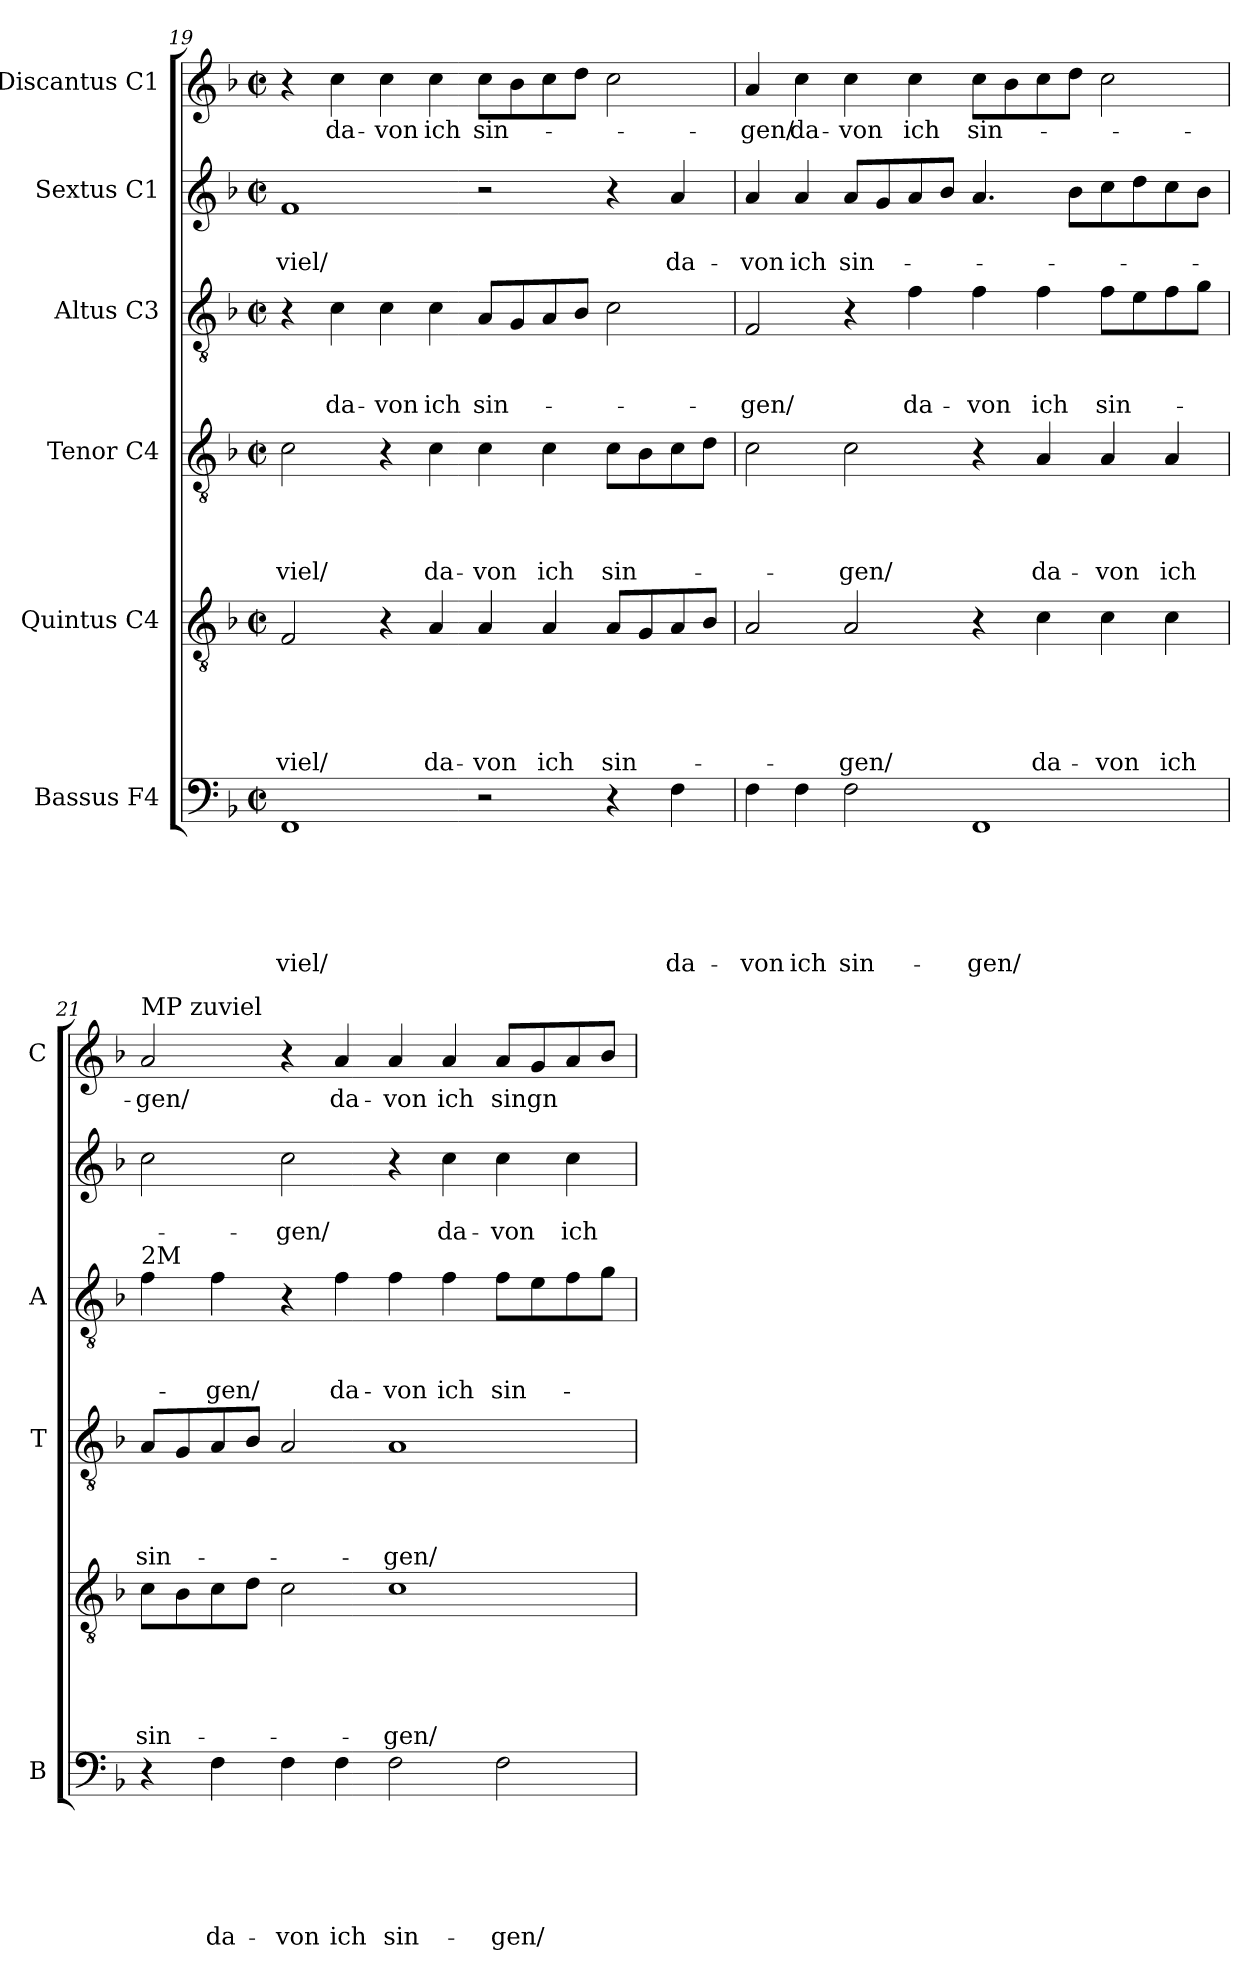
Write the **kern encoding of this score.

**kern	**text	**text	**text	**text	**text	**text	**kern	**text	**text	**text	**text	**text	**kern	**text	**text	**text	**text	**kern	**text	**text	**text	**kern	**text	**text	**kern	**text
*part6	*part6	*part6	*part6	*part6	*part6	*part6	*part5	*part5	*part5	*part5	*part5	*part5	*part4	*part4	*part4	*part4	*part4	*part3	*part3	*part3	*part3	*part2	*part2	*part2	*part1	*part1
*staff6	*staff6	*staff6	*staff6	*staff6	*staff6	*staff6	*staff5	*staff5	*staff5	*staff5	*staff5	*staff5	*staff4	*staff4	*staff4	*staff4	*staff4	*staff3	*staff3	*staff3	*staff3	*staff2	*staff2	*staff2	*staff1	*staff1
*I"Bassus F4	*	*	*	*	*	*	*I"Quintus C4	*	*	*	*	*	*I"Tenor C4	*	*	*	*	*I"Altus C3	*	*	*	*I"Sextus C1	*	*	*I"Discantus C1	*
*I'B	*	*	*	*	*	*	*	*	*	*	*	*	*I'T	*	*	*	*	*I'A	*	*	*	*	*	*	*I'C	*
!!LO:LB:g=z
*clefF4	*	*	*	*	*	*	*clefGv2	*	*	*	*	*	*clefGv2	*	*	*	*	*clefGv2	*	*	*	*clefG2	*	*	*clefG2	*
*k[b-]	*	*	*	*	*	*	*k[b-]	*	*	*	*	*	*k[b-]	*	*	*	*	*k[b-]	*	*	*	*k[b-]	*	*	*k[b-]	*
*F:	*	*	*	*	*	*	*F:	*	*	*	*	*	*F:	*	*	*	*	*F:	*	*	*	*F:	*	*	*F:	*
*M2/2	*	*	*	*	*	*	*M2/2	*	*	*	*	*	*M2/2	*	*	*	*	*M2/2	*	*	*	*M2/2	*	*	*M2/2	*
*met(c|)	*	*	*	*	*	*	*met(c|)	*	*	*	*	*	*met(c|)	*	*	*	*	*met(c|)	*	*	*	*met(c|)	*	*	*met(c|)	*
=19	=19	=19	=19	=19	=19	=19	=19	=19	=19	=19	=19	=19	=19	=19	=19	=19	=19	=19	=19	=19	=19	=19	=19	=19	=19	=19
!	!	!	!	!	!	!LO:LY:b	!	!	!	!	!	!LO:LY:b	!	!	!	!	!LO:LY:b	!	!	!	!	!	!	!LO:LY:b	!	!
1FF	.	.	.	.	.	viel/	2F/	.	.	.	.	viel/	2c\	.	.	.	viel/	4r	.	.	.	1f	.	viel/	4r	.
!	!	!	!	!	!	!	!	!	!	!	!	!	!	!	!	!	!	!	!	!	!LO:LY:b	!	!	!	!	!LO:LY:b
.	.	.	.	.	.	.	.	.	.	.	.	.	.	.	.	.	.	4c\	.	.	da-	.	.	.	4cc\	da-
!	!	!	!	!	!	!	!	!	!	!	!	!	!	!	!	!	!	!	!	!	!LO:LY:b	!	!	!	!	!LO:LY:b
.	.	.	.	.	.	.	4r	.	.	.	.	.	4r	.	.	.	.	4c\	.	.	-von	.	.	.	4cc\	-von
!	!	!	!	!	!	!	!	!	!	!	!	!LO:LY:b	!	!	!	!	!LO:LY:b	!	!	!	!LO:LY:b	!	!	!	!	!LO:LY:b
.	.	.	.	.	.	.	4A/	.	.	.	.	da-	4c\	.	.	.	da-	4c\	.	.	ich	.	.	.	4cc\	ich
!	!	!	!	!	!	!	!	!	!	!	!	!LO:LY:b	!	!	!	!	!LO:LY:b	!	!	!	!LO:LY:b	!	!	!	!	!LO:LY:b
2r	.	.	.	.	.	.	4A/	.	.	.	.	-von	4c\	.	.	.	-von	8A/L	.	.	sin-	2r	.	.	8cc\L	sin-
.	.	.	.	.	.	.	.	.	.	.	.	.	.	.	.	.	.	8G/	.	.	.	.	.	.	8b-\	.
!	!	!	!	!	!	!	!	!	!	!	!	!LO:LY:b	!	!	!	!	!LO:LY:b	!	!	!	!	!	!	!	!	!
.	.	.	.	.	.	.	4A/	.	.	.	.	ich	4c\	.	.	.	ich	8A/	.	.	.	.	.	.	8cc\	.
.	.	.	.	.	.	.	.	.	.	.	.	.	.	.	.	.	.	8B-/J	.	.	.	.	.	.	8dd\J	.
!	!	!	!	!	!	!	!	!	!	!	!	!LO:LY:b	!	!	!	!	!LO:LY:b	!	!	!	!	!	!	!	!	!
4r	.	.	.	.	.	.	8A/L	.	.	.	.	sin-	8c\L	.	.	.	sin-	2c\	.	.	.	4r	.	.	2cc\	.
.	.	.	.	.	.	.	8G/	.	.	.	.	.	8B-\	.	.	.	.	.	.	.	.	.	.	.	.	.
!	!	!	!	!	!	!LO:LY:b	!	!	!	!	!	!	!	!	!	!	!	!	!	!	!	!	!	!LO:LY:b	!	!
4F\	.	.	.	.	.	da-	8A/	.	.	.	.	.	8c\	.	.	.	.	.	.	.	.	4a/	.	da-	.	.
.	.	.	.	.	.	.	8B-/J	.	.	.	.	.	8d\J	.	.	.	.	.	.	.	.	.	.	.	.	.
=20	=20	=20	=20	=20	=20	=20	=20	=20	=20	=20	=20	=20	=20	=20	=20	=20	=20	=20	=20	=20	=20	=20	=20	=20	=20	=20
!	!	!	!	!	!	!LO:LY:b	!	!	!	!	!	!	!	!	!	!	!	!	!	!	!LO:LY:b	!	!	!LO:LY:b	!	!LO:LY:b
4F\	.	.	.	.	.	-von	2A/	.	.	.	.	.	2c\	.	.	.	.	2F/	.	.	-gen/	4a/	.	-von	4a/	-gen/
!	!	!	!	!	!	!LO:LY:b	!	!	!	!	!	!	!	!	!	!	!	!	!	!	!	!	!	!LO:LY:b	!	!LO:LY:b
4F\	.	.	.	.	.	ich	.	.	.	.	.	.	.	.	.	.	.	.	.	.	.	4a/	.	ich	4cc\	da-
!	!	!	!	!	!	!LO:LY:b	!	!	!	!	!	!LO:LY:b	!	!	!	!	!LO:LY:b	!	!	!	!	!	!	!LO:LY:b	!	!LO:LY:b
2F\	.	.	.	.	.	sin-	2A/	.	.	.	.	-gen/	2c\	.	.	.	-gen/	4r	.	.	.	8a/L	.	sin-	4cc\	-von
.	.	.	.	.	.	.	.	.	.	.	.	.	.	.	.	.	.	.	.	.	.	8g/	.	.	.	.
!	!	!	!	!	!	!	!	!	!	!	!	!	!	!	!	!	!	!	!	!	!LO:LY:b	!	!	!	!	!LO:LY:b
.	.	.	.	.	.	.	.	.	.	.	.	.	.	.	.	.	.	4f\	.	.	da-	8a/	.	.	4cc\	ich
.	.	.	.	.	.	.	.	.	.	.	.	.	.	.	.	.	.	.	.	.	.	8b-/J	.	.	.	.
!	!	!	!	!	!	!LO:LY:b	!	!	!	!	!	!	!	!	!	!	!	!	!	!	!LO:LY:b	!	!	!	!	!LO:LY:b
1FF	.	.	.	.	.	-gen/	4r	.	.	.	.	.	4r	.	.	.	.	4f\	.	.	-von	4.a/	.	.	8cc\L	sin-
.	.	.	.	.	.	.	.	.	.	.	.	.	.	.	.	.	.	.	.	.	.	.	.	.	8b-\	.
!	!	!	!	!	!	!	!	!	!	!	!	!LO:LY:b	!	!	!	!	!LO:LY:b	!	!	!	!LO:LY:b	!	!	!	!	!
.	.	.	.	.	.	.	4c\	.	.	.	.	da-	4A/	.	.	.	da-	4f\	.	.	ich	.	.	.	8cc\	.
.	.	.	.	.	.	.	.	.	.	.	.	.	.	.	.	.	.	.	.	.	.	8b-\L	.	.	8dd\J	.
!	!	!	!	!	!	!	!	!	!	!	!	!LO:LY:b	!	!	!	!	!LO:LY:b	!	!	!	!LO:LY:b	!	!	!	!	!
.	.	.	.	.	.	.	4c\	.	.	.	.	-von	4A/	.	.	.	-von	8f\L	.	.	sin-	8cc\	.	.	2cc\	.
.	.	.	.	.	.	.	.	.	.	.	.	.	.	.	.	.	.	8e\	.	.	.	8dd\	.	.	.	.
!	!	!	!	!	!	!	!	!	!	!	!	!LO:LY:b	!	!	!	!	!LO:LY:b	!	!	!	!	!	!	!	!	!
.	.	.	.	.	.	.	4c\	.	.	.	.	ich	4A/	.	.	.	ich	8f\	.	.	.	8cc\	.	.	.	.
.	.	.	.	.	.	.	.	.	.	.	.	.	.	.	.	.	.	8g\J	.	.	.	8b-\J	.	.	.	.
=21	=21	=21	=21	=21	=21	=21	=21	=21	=21	=21	=21	=21	=21	=21	=21	=21	=21	=21	=21	=21	=21	=21	=21	=21	=21	=21
!	!	!	!	!	!	!	!	!	!	!	!	!	!	!	!	!	!	!	!	!	!	!	!	!	!LO:TX:a:t=MP zuviel	!
!	!	!	!	!	!	!	!	!	!	!	!	!	!	!	!	!	!	!LO:TX:a:t=2M	!	!	!	!	!	!	!	!
!	!	!	!	!	!	!	!	!	!	!	!	!LO:LY:b	!	!	!	!	!LO:LY:b	!	!	!	!	!	!	!	!	!LO:LY:b
4r	.	.	.	.	.	.	8c\L	.	.	.	.	sin-	8A/L	.	.	.	sin-	4f\	.	.	.	2cc\	.	.	2a/	-gen/
.	.	.	.	.	.	.	8B-\	.	.	.	.	.	8G/	.	.	.	.	.	.	.	.	.	.	.	.	.
!	!	!	!	!	!	!LO:LY:b	!	!	!	!	!	!	!	!	!	!	!	!	!	!	!LO:LY:b	!	!	!	!	!
4F\	.	.	.	.	.	da-	8c\	.	.	.	.	.	8A/	.	.	.	.	4f\	.	.	-gen/	.	.	.	.	.
.	.	.	.	.	.	.	8d\J	.	.	.	.	.	8B-/J	.	.	.	.	.	.	.	.	.	.	.	.	.
!	!	!	!	!	!	!LO:LY:b	!	!	!	!	!	!	!	!	!	!	!	!	!	!	!	!	!	!LO:LY:b	!	!
4F\	.	.	.	.	.	-von	2c\	.	.	.	.	.	2A/	.	.	.	.	4r	.	.	.	2cc\	.	-gen/	4r	.
!	!	!	!	!	!	!LO:LY:b	!	!	!	!	!	!	!	!	!	!	!	!	!	!	!LO:LY:b	!	!	!	!	!LO:LY:b
4F\	.	.	.	.	.	ich	.	.	.	.	.	.	.	.	.	.	.	4f\	.	.	da-	.	.	.	4a/	da-
!	!	!	!	!	!	!LO:LY:b	!	!	!	!	!	!LO:LY:b	!	!	!	!	!LO:LY:b	!	!	!	!LO:LY:b	!	!	!	!	!LO:LY:b
2F\	.	.	.	.	.	sin-	1c	.	.	.	.	-gen/	1A	.	.	.	-gen/	4f\	.	.	-von	4r	.	.	4a/	-von
!	!	!	!	!	!	!	!	!	!	!	!	!	!	!	!	!	!	!	!	!	!LO:LY:b	!	!	!LO:LY:b	!	!LO:LY:b
.	.	.	.	.	.	.	.	.	.	.	.	.	.	.	.	.	.	4f\	.	.	ich	4cc\	.	da-	4a/	ich
!	!	!	!	!	!	!LO:LY:b	!	!	!	!	!	!	!	!	!	!	!	!	!	!	!LO:LY:b	!	!	!LO:LY:b	!	!LO:LY:b
2F\	.	.	.	.	.	-gen/	.	.	.	.	.	.	.	.	.	.	.	8f\L	.	.	sin-	4cc\	.	-von	8a/L	singn
.	.	.	.	.	.	.	.	.	.	.	.	.	.	.	.	.	.	8e\	.	.	.	.	.	.	8g/	.
!	!	!	!	!	!	!	!	!	!	!	!	!	!	!	!	!	!	!	!	!	!	!	!	!LO:LY:b	!	!
.	.	.	.	.	.	.	.	.	.	.	.	.	.	.	.	.	.	8f\	.	.	.	4cc\	.	ich	8a/	.
.	.	.	.	.	.	.	.	.	.	.	.	.	.	.	.	.	.	8g\J	.	.	.	.	.	.	8b-/J	.
=	=	=	=	=	=	=	=	=	=	=	=	=	=	=	=	=	=	=	=	=	=	=	=	=	=	=
*-	*-	*-	*-	*-	*-	*-	*-	*-	*-	*-	*-	*-	*-	*-	*-	*-	*-	*-	*-	*-	*-	*-	*-	*-	*-	*-
